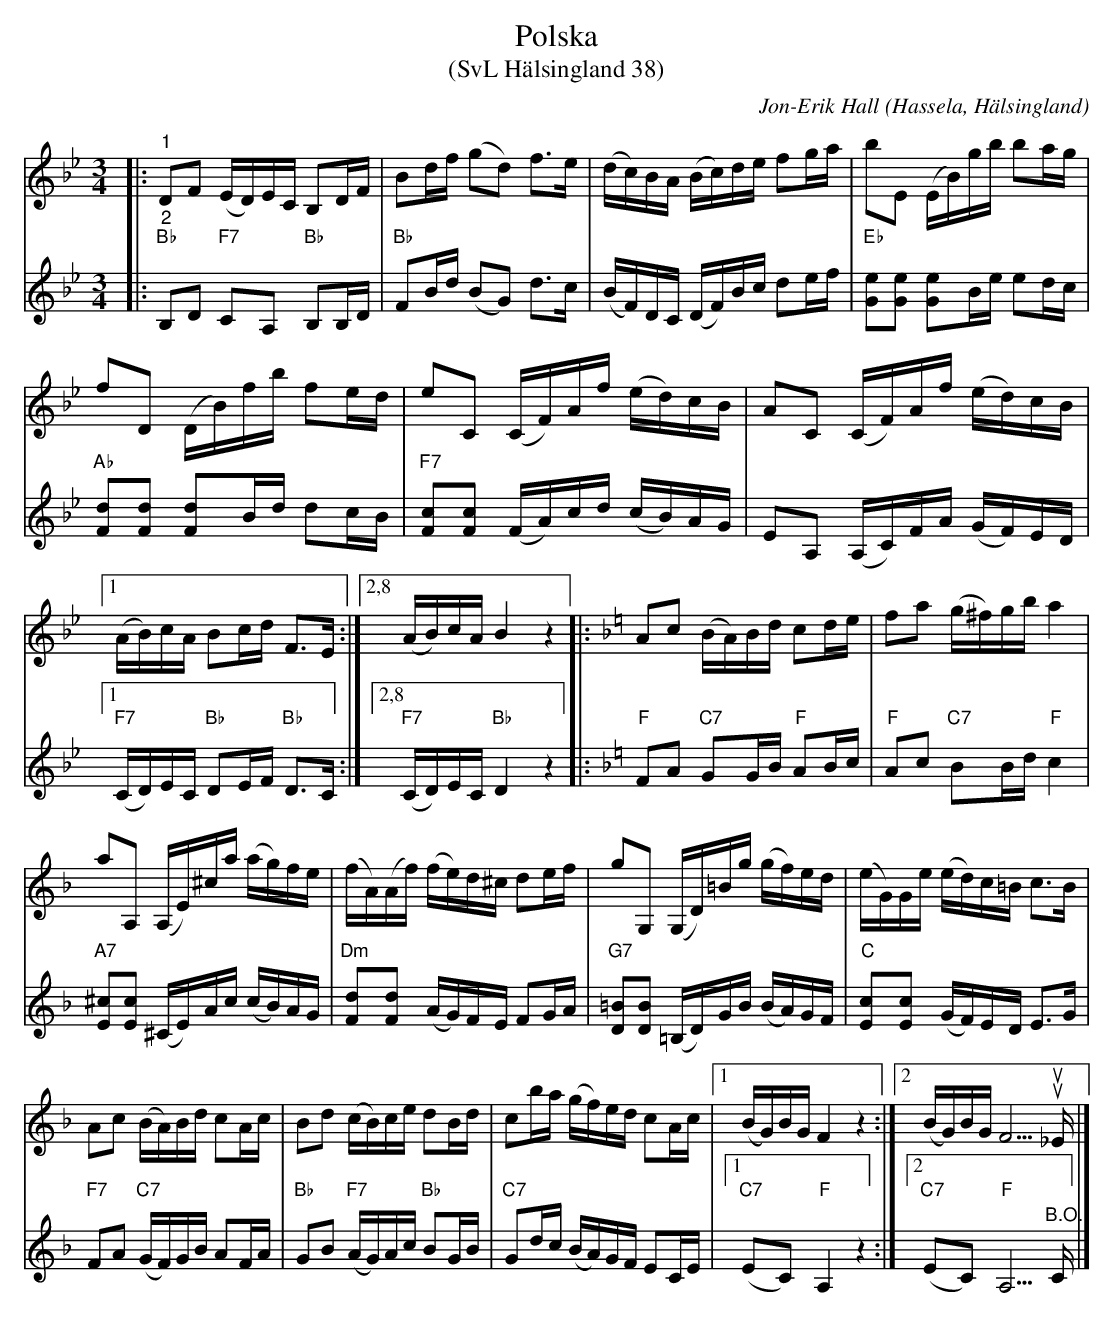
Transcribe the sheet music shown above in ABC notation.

X:1
T:Polska
T:(SvL Hälsingland 38)
C:Jon-Erik Hall
O:Hassela, Hälsingland
L:1/16
M:3/4
K:Bb
V:1
|:"^1" D2F2 (ED)EC B,2DF | B2df (g2d2) f2>e2 | (dc)BA (Bc)de f2ga | b2E2 (EB)gb b2ag |
f2D2 (DB)fb f2ed | e2C2 (CF)Af (ed)cB | A2C2 (CF)Af (ed)cB |1
 (AB)cA B2cd F2>E2 :|2,8 (AB)cA B4 z4 |:[K:F] A2c2 (BA)Bd c2de | f2a2 (g^f)gb a4 |
 a2A,2 (A,E)^ca (ag)fe | (fA)(Af) (fe)d^c d2ef | g2G,2 (G,D)=Bg (gf)ed | (eG)Ge (ed)c=B c2>B2 |
 A2c2 (BA)Bd c2Ac | B2d2 (cB)ce d2Bd | c2ba (gf)ed c2Ac |1 (BG)BG F4 z4 :|2 (BG)BG F5uu _E |]
V:2
|:"^2""Bb" B,2D2"F7" C2A,2 "Bb"B,2B,D |"Bb" F2Bd (B2G2) d2>c2 | (BF)DC (DF)Bc d2ef | "Eb" [Ge]2[Ge]2 [Ge]2Be e2dc |
"Ab" [Fd]2[Fd]2 [Fd]2Bd d2cB |"F7" [Fc]2[Fc]2 (FA)cd (cB)AG | E2A,2 (A,C)FA (GF)ED |1
"F7"(CD)EC "Bb"D2EF "Bb"D2>C2 :|2,8"F7" (CD)EC"Bb" D4 z4 |: [K:F]"F" F2A2"C7" G2GB"F" A2Bc |"F" A2c2"C7" B2Bd"F" c4 |
"A7"[E^c]2[Ec]2 (^CE)Ac (cB)AG | "Dm" [Fd]2[Fd]2 (AG)FE F2GA |"G7" [D=B]2[DB]2 (=B,D)GB (BA)GF |"C" [Ec]2[Ec]2 (GF)ED E2>G2 |
"F7"F2A2 "C7" (GF)GB A2FA |"Bb" G2B2 "F7" (AG)Ac "Bb"B2GB |"C7" G2dc (BA)GF E2CE |1"C7" (E2C2) "F"A,4 z4 :|2 "C7" (E2C2) "F" A,5 "^B.O." C |]
